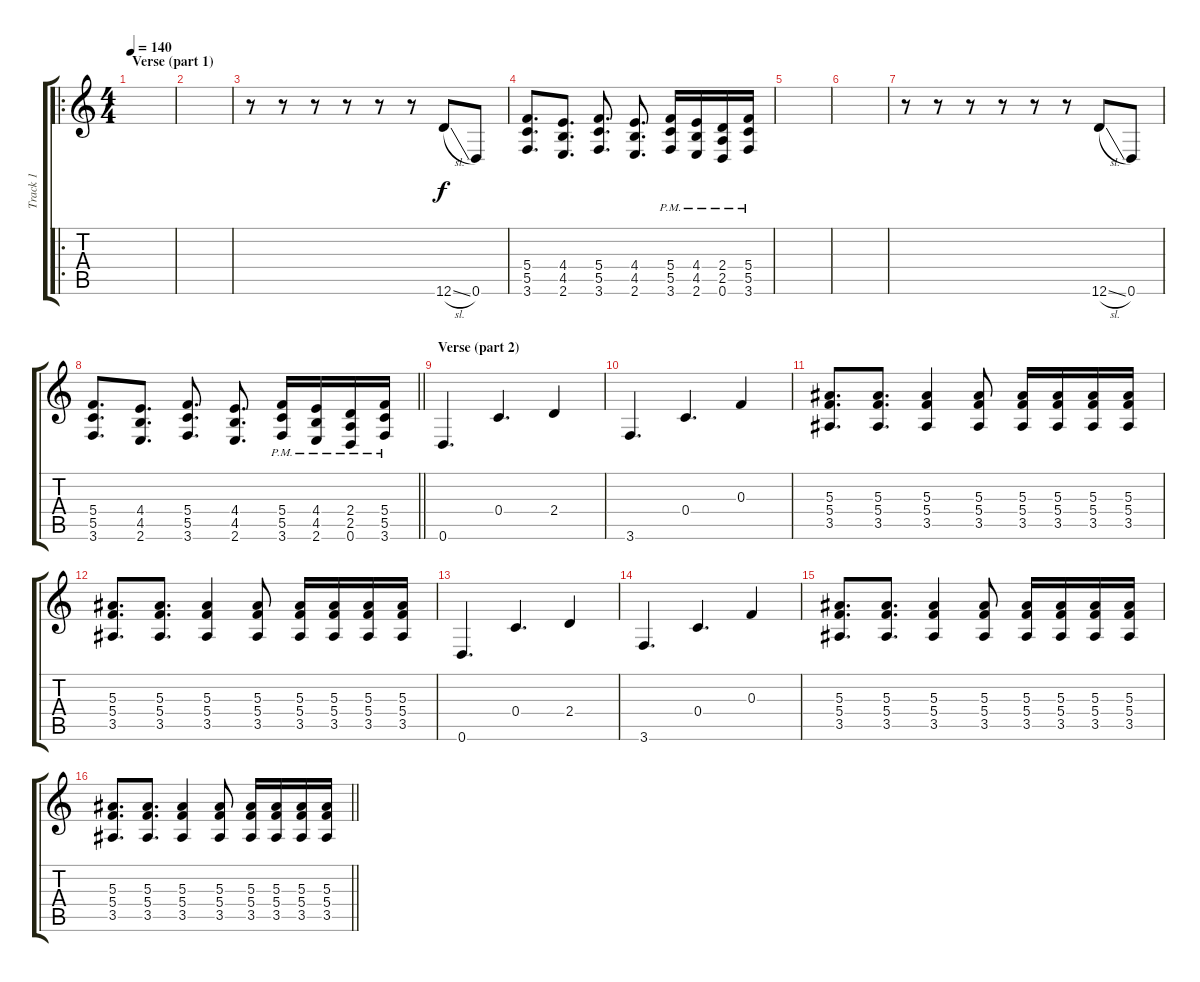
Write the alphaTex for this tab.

\track ("Track 1" "Track 1") {instrument distortionguitar}
\staff {score tabs}
\tuning (D4 A3 F3 C3 G2 D2) {hide}
\ro
\ts (4 4)
\section ("" "Verse (part 1)")
\tempo 140
\clef g2
\ks c
|
|
r.8 r.8 r.8 r.8 r.8 r.8 12.6{sl}.8 0.6.8 |
(5.4 5.5 3.6).8{d} (4.4 4.5 2.6).8{d} (5.4 5.5 3.6).8{d} (4.4 4.5 2.6).8{d} (5.4{pm} 5.5{pm} 3.6{pm}).16 (4.4{pm} 4.5{pm} 2.6{pm}).16 (2.4{pm} 2.5{pm} 0.6{pm}).16 (5.4{pm} 5.5{pm} 3.6{pm}).16 |
|
|
r.8 r.8 r.8 r.8 r.8 r.8 12.6{sl}.8 0.6.8 |
\barLineRight lightlight
(5.4 5.5 3.6).8{d} (4.4 4.5 2.6).8{d} (5.4 5.5 3.6).8{d} (4.4 4.5 2.6).8{d} (5.4{pm} 5.5{pm} 3.6{pm}).16 (4.4{pm} 4.5{pm} 2.6{pm}).16 (2.4{pm} 2.5{pm} 0.6{pm}).16 (5.4{pm} 5.5{pm} 3.6{pm}).16 |
\section ("" "Verse (part 2)")
0.6.4{d} 0.4.4{d} 2.4.4 |
3.6.4{d} 0.4.4{d} 0.3.4 |
(5.3 5.4 3.5).8{d} (5.3 5.4 3.5).8{d} (5.3 5.4 3.5).4 (5.3 5.4 3.5).8 (5.3 5.4 3.5).16 (5.3 5.4 3.5).16 (5.3 5.4 3.5).16 (5.3 5.4 3.5).16 |
(5.3 5.4 3.5).8{d} (5.3 5.4 3.5).8{d} (5.3 5.4 3.5).4 (5.3 5.4 3.5).8 (5.3 5.4 3.5).16 (5.3 5.4 3.5).16 (5.3 5.4 3.5).16 (5.3 5.4 3.5).16 |
0.6.4{d} 0.4.4{d} 2.4.4 |
3.6.4{d} 0.4.4{d} 0.3.4 |
(5.3 5.4 3.5).8{d} (5.3 5.4 3.5).8{d} (5.3 5.4 3.5).4 (5.3 5.4 3.5).8 (5.3 5.4 3.5).16 (5.3 5.4 3.5).16 (5.3 5.4 3.5).16 (5.3 5.4 3.5).16 |
\barLineRight lightlight
(5.3 5.4 3.5).8{d} (5.3 5.4 3.5).8{d} (5.3 5.4 3.5).4 (5.3 5.4 3.5).8 (5.3 5.4 3.5).16 (5.3 5.4 3.5).16 (5.3 5.4 3.5).16 (5.3 5.4 3.5).16
